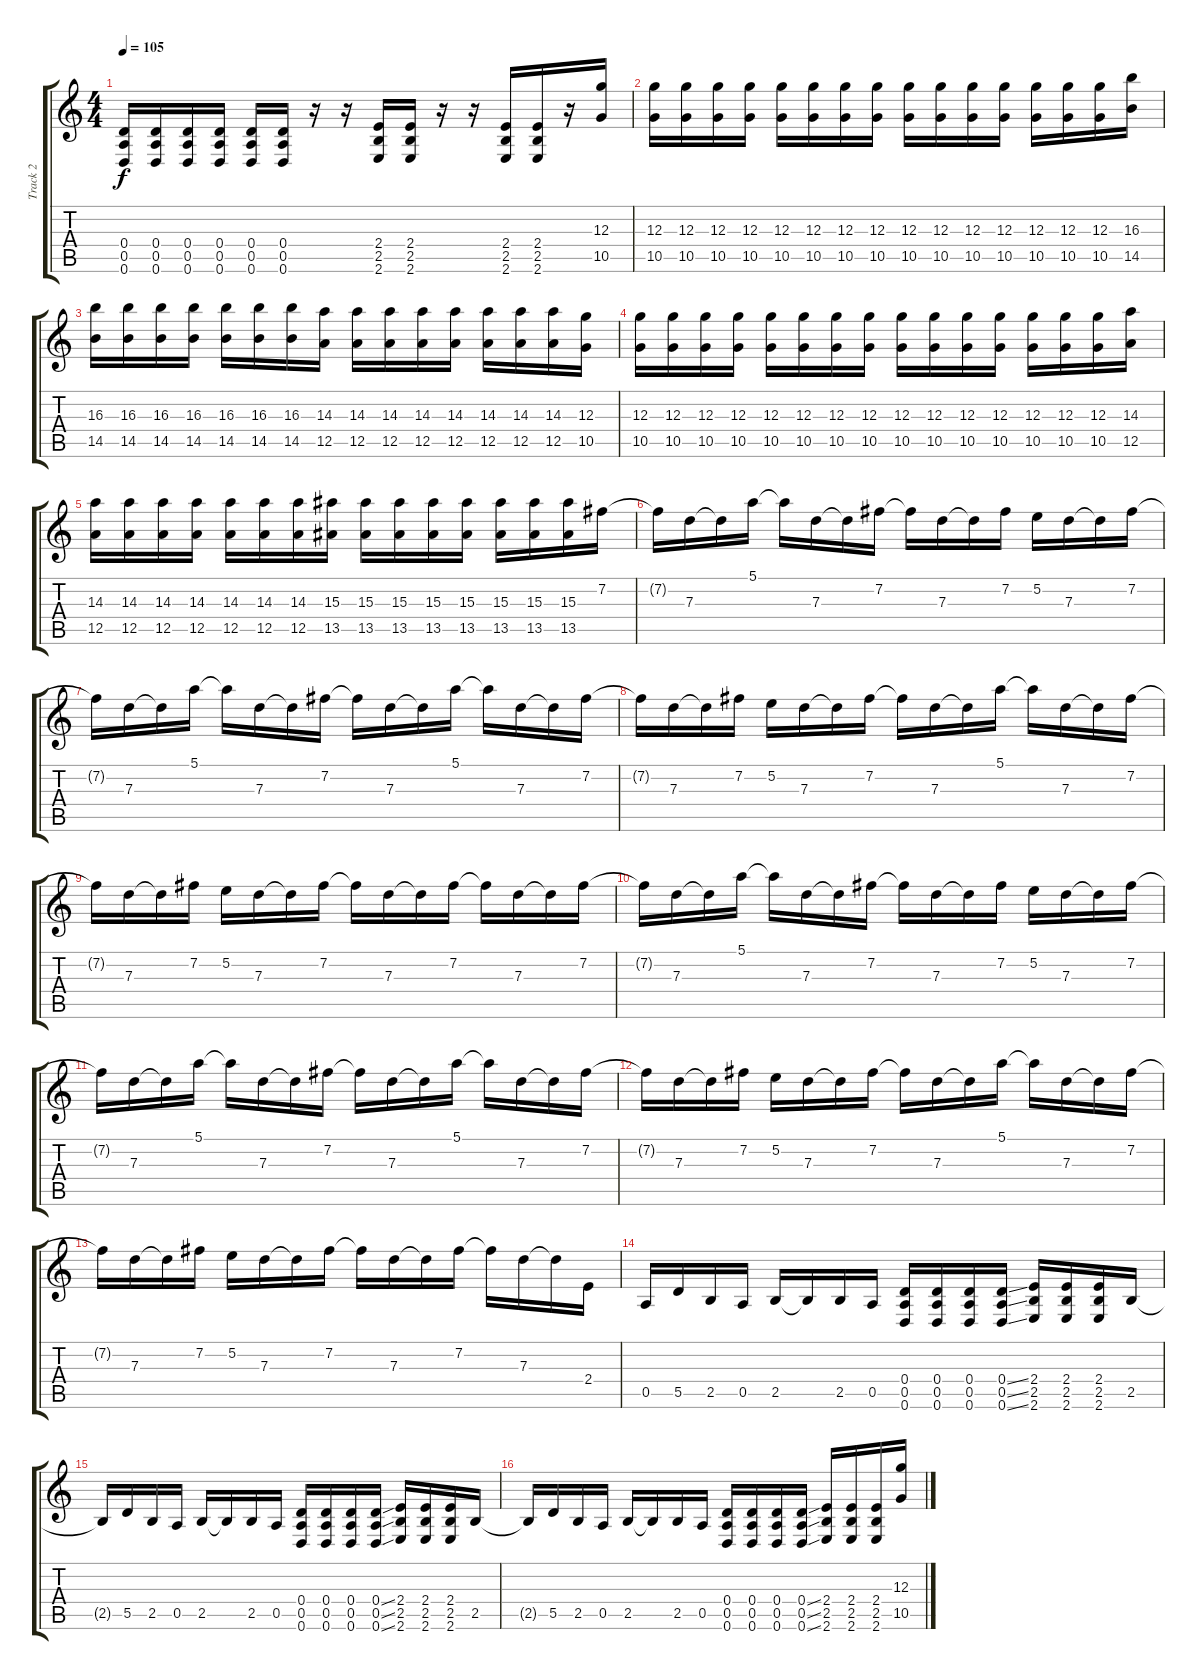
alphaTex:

\track ("Track 2" "Track 2") {instrument distortionguitar}
\staff {score tabs}
\tuning (E4 B3 G3 D3 A2 D2) {hide}
\ts (4 4)
\tempo 105
\clef g2
\ks c
(0.4 0.5 0.6).16{dy f} (0.4 0.5 0.6).16 (0.4 0.5 0.6).16 (0.4 0.5 0.6).16 (0.4 0.5 0.6).16 (0.4 0.5 0.6).16 r.16{instrument distortionguitar} r.16 (2.4 2.5 2.6).16 (2.4 2.5 2.6).16 r.16 r.16 (2.4 2.5 2.6).16 (2.4 2.5 2.6).16 r.16 (12.3 10.5).16 |
(12.3 10.5).16 (12.3 10.5).16 (12.3 10.5).16 (12.3 10.5).16 (12.3 10.5).16 (12.3 10.5).16 (12.3 10.5).16 (12.3 10.5).16 (12.3 10.5).16 (12.3 10.5).16 (12.3 10.5).16 (12.3 10.5).16 (12.3 10.5).16 (12.3 10.5).16 (12.3 10.5).16 (16.3 14.5).16 |
(16.3 14.5).16 (16.3 14.5).16 (16.3 14.5).16 (16.3 14.5).16 (16.3 14.5).16 (16.3 14.5).16 (16.3 14.5).16 (14.3 12.5).16 (14.3 12.5).16 (14.3 12.5).16 (14.3 12.5).16 (14.3 12.5).16 (14.3 12.5).16 (14.3 12.5).16 (14.3 12.5).16 (12.3 10.5).16 |
(12.3 10.5).16 (12.3 10.5).16 (12.3 10.5).16 (12.3 10.5).16 (12.3 10.5).16 (12.3 10.5).16 (12.3 10.5).16 (12.3 10.5).16 (12.3 10.5).16 (12.3 10.5).16 (12.3 10.5).16 (12.3 10.5).16 (12.3 10.5).16 (12.3 10.5).16 (12.3 10.5).16 (14.3 12.5).16 |
(14.3 12.5).16 (14.3 12.5).16 (14.3 12.5).16 (14.3 12.5).16 (14.3 12.5).16 (14.3 12.5).16 (14.3 12.5).16 (15.3 13.5).16 (15.3 13.5).16 (15.3 13.5).16 (15.3 13.5).16 (15.3 13.5).16 (15.3 13.5).16 (15.3 13.5).16 (15.3 13.5).16 7.2.16{instrument electricguitarjazz} |
7.2{t}.16 7.3.16 7.3{t}.16 5.1.16 5.1{t}.16 7.3.16 7.3{t}.16 7.2.16 7.2{t}.16 7.3.16 7.3{t}.16 7.2.16 5.2.16 7.3.16 7.3{t}.16 7.2.16 |
7.2{t}.16 7.3.16 7.3{t}.16 5.1.16 5.1{t}.16 7.3.16 7.3{t}.16 7.2.16 7.2{t}.16 7.3.16 7.3{t}.16 5.1.16 5.1{t}.16 7.3.16 7.3{t}.16 7.2.16 |
7.2{t}.16 7.3.16 7.3{t}.16 7.2.16 5.2.16 7.3.16 7.3{t}.16 7.2.16 7.2{t}.16 7.3.16 7.3{t}.16 5.1.16 5.1{t}.16 7.3.16 7.3{t}.16 7.2.16 |
7.2{t}.16 7.3.16 7.3{t}.16 7.2.16 5.2.16 7.3.16 7.3{t}.16 7.2.16 7.2{t}.16 7.3.16 7.3{t}.16 7.2.16 7.2{t}.16 7.3.16 7.3{t}.16 7.2.16 |
7.2{t}.16 7.3.16 7.3{t}.16 5.1.16 5.1{t}.16 7.3.16 7.3{t}.16 7.2.16 7.2{t}.16 7.3.16 7.3{t}.16 7.2.16 5.2.16 7.3.16 7.3{t}.16 7.2.16 |
7.2{t}.16 7.3.16 7.3{t}.16 5.1.16 5.1{t}.16 7.3.16 7.3{t}.16 7.2.16 7.2{t}.16 7.3.16 7.3{t}.16 5.1.16 5.1{t}.16 7.3.16 7.3{t}.16 7.2.16 |
7.2{t}.16 7.3.16 7.3{t}.16 7.2.16 5.2.16 7.3.16 7.3{t}.16 7.2.16 7.2{t}.16 7.3.16 7.3{t}.16 5.1.16 5.1{t}.16 7.3.16 7.3{t}.16 7.2.16 |
7.2{t}.16 7.3.16 7.3{t}.16 7.2.16 5.2.16 7.3.16 7.3{t}.16 7.2.16 7.2{t}.16 7.3.16 7.3{t}.16 7.2.16 7.2{t}.16 7.3.16 7.3{t}.16 2.4.16{instrument distortionguitar} |
0.5.16 5.5.16 2.5.16 0.5.16 2.5.16 2.5{t}.16 2.5.16 0.5.16 (0.4 0.5 0.6).16 (0.4 0.5 0.6).16 (0.4 0.5 0.6).16 (0.4{ss} 0.5{ss} 0.6{ss}).16 (2.4 2.5 2.6).16 (2.4 2.5 2.6).16 (2.4 2.5 2.6).16 2.5.16 |
2.5{t}.16 5.5.16 2.5.16 0.5.16 2.5.16 2.5{t}.16 2.5.16 0.5.16 (0.4 0.5 0.6).16 (0.4 0.5 0.6).16 (0.4 0.5 0.6).16 (0.4{ss} 0.5{ss} 0.6{ss}).16 (2.4 2.5 2.6).16 (2.4 2.5 2.6).16 (2.4 2.5 2.6).16 2.5.16 |
2.5{t}.16 5.5.16 2.5.16 0.5.16 2.5.16 2.5{t}.16 2.5.16 0.5.16 (0.4 0.5 0.6).16 (0.4 0.5 0.6).16 (0.4 0.5 0.6).16 (0.4{ss} 0.5{ss} 0.6{ss}).16 (2.4 2.5 2.6).16 (2.4 2.5 2.6).16 (2.4 2.5 2.6).16 (12.3 10.5).16
